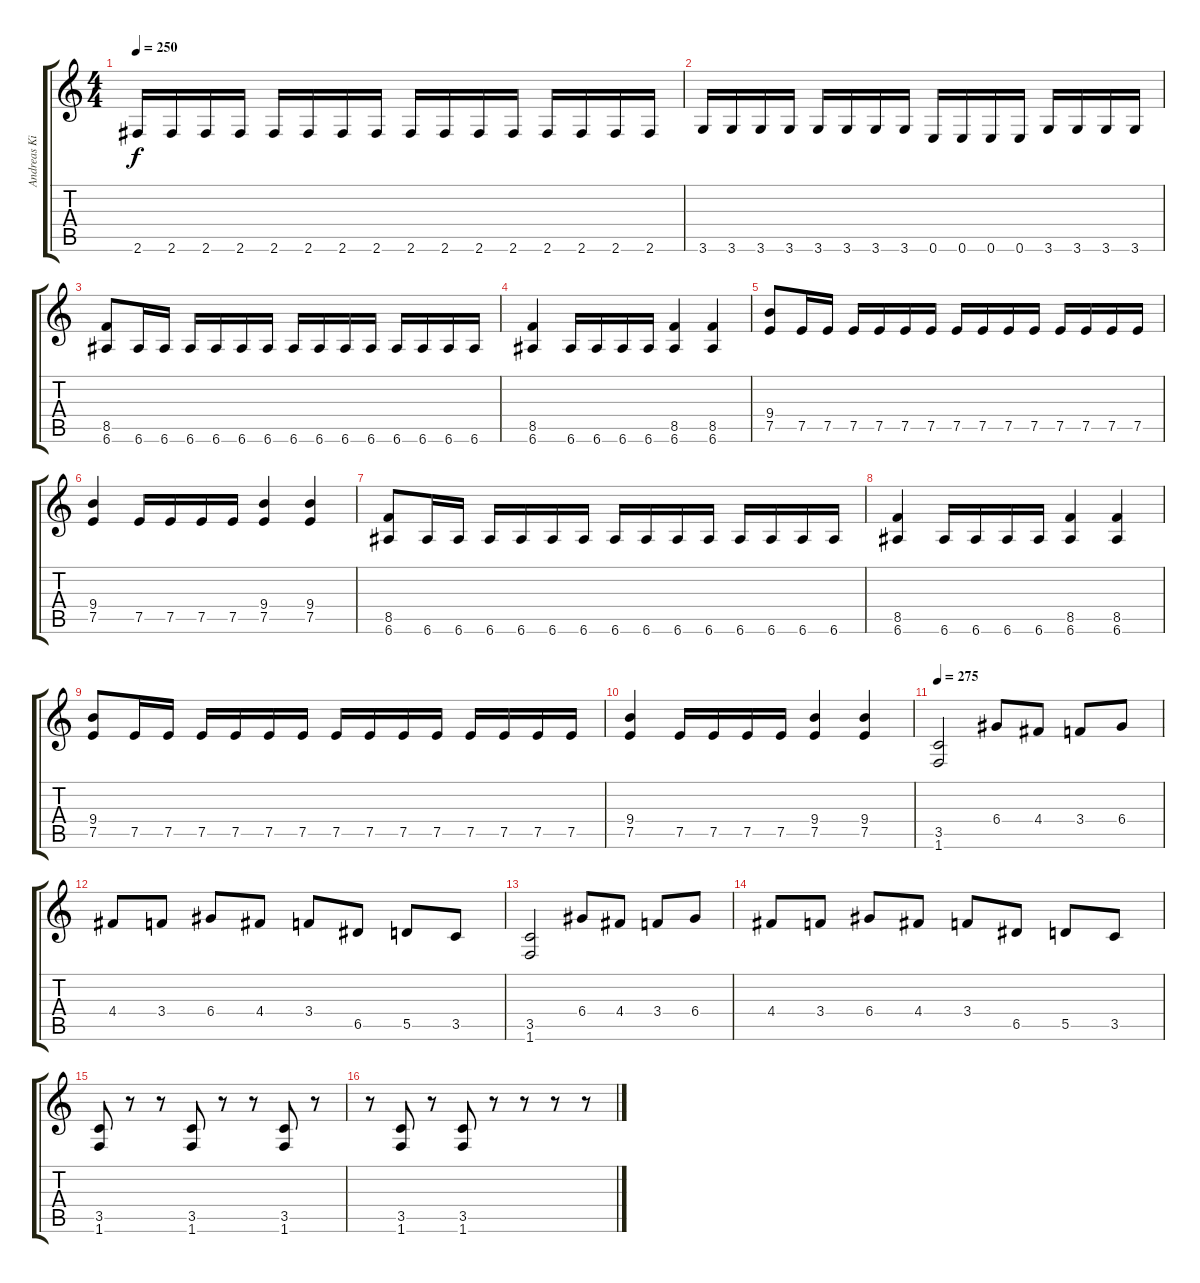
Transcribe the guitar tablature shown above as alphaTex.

\track ("Andreas Kisser" "Andreas Ki") {instrument distortionguitar}
\staff {score tabs}
\tuning (E4 B3 G3 D3 A2 E2) {hide}
\ts (4 4)
\tempo 250
\clef g2
\ks c
2.6.16{dy f} 2.6.16 2.6.16 2.6.16 2.6.16 2.6.16 2.6.16 2.6.16 2.6.16 2.6.16 2.6.16 2.6.16 2.6.16 2.6.16 2.6.16 2.6.16 |
3.6.16 3.6.16 3.6.16 3.6.16 3.6.16 3.6.16 3.6.16 3.6.16 0.6.16 0.6.16 0.6.16 0.6.16 3.6.16 3.6.16 3.6.16 3.6.16 |
(8.5 6.6).8 6.6.16 6.6.16 6.6.16 6.6.16 6.6.16 6.6.16 6.6.16 6.6.16 6.6.16 6.6.16 6.6.16 6.6.16 6.6.16 6.6.16 |
(8.5 6.6).4 6.6.16 6.6.16 6.6.16 6.6.16 (8.5 6.6).4 (8.5 6.6).4 |
(9.4 7.5).8 7.5.16 7.5.16 7.5.16 7.5.16 7.5.16 7.5.16 7.5.16 7.5.16 7.5.16 7.5.16 7.5.16 7.5.16 7.5.16 7.5.16 |
(9.4 7.5).4 7.5.16 7.5.16 7.5.16 7.5.16 (9.4 7.5).4 (9.4 7.5).4 |
(8.5 6.6).8 6.6.16 6.6.16 6.6.16 6.6.16 6.6.16 6.6.16 6.6.16 6.6.16 6.6.16 6.6.16 6.6.16 6.6.16 6.6.16 6.6.16 |
(8.5 6.6).4 6.6.16 6.6.16 6.6.16 6.6.16 (8.5 6.6).4 (8.5 6.6).4 |
(9.4 7.5).8 7.5.16 7.5.16 7.5.16 7.5.16 7.5.16 7.5.16 7.5.16 7.5.16 7.5.16 7.5.16 7.5.16 7.5.16 7.5.16 7.5.16 |
(9.4 7.5).4 7.5.16 7.5.16 7.5.16 7.5.16 (9.4 7.5).4 (9.4 7.5).4 |
\tempo 275
(3.5 1.6).2 6.4.8 4.4.8 3.4.8 6.4.8 |
4.4.8 3.4.8 6.4.8 4.4.8 3.4.8 6.5.8 5.5.8 3.5.8 |
(3.5 1.6).2 6.4.8 4.4.8 3.4.8 6.4.8 |
4.4.8 3.4.8 6.4.8 4.4.8 3.4.8 6.5.8 5.5.8 3.5.8 |
(3.5 1.6).8 r.8 r.8 (3.5 1.6).8 r.8 r.8 (3.5 1.6).8 r.8 |
r.8 (3.5 1.6).8 r.8 (3.5 1.6).8 r.8 r.8 r.8 r.8
